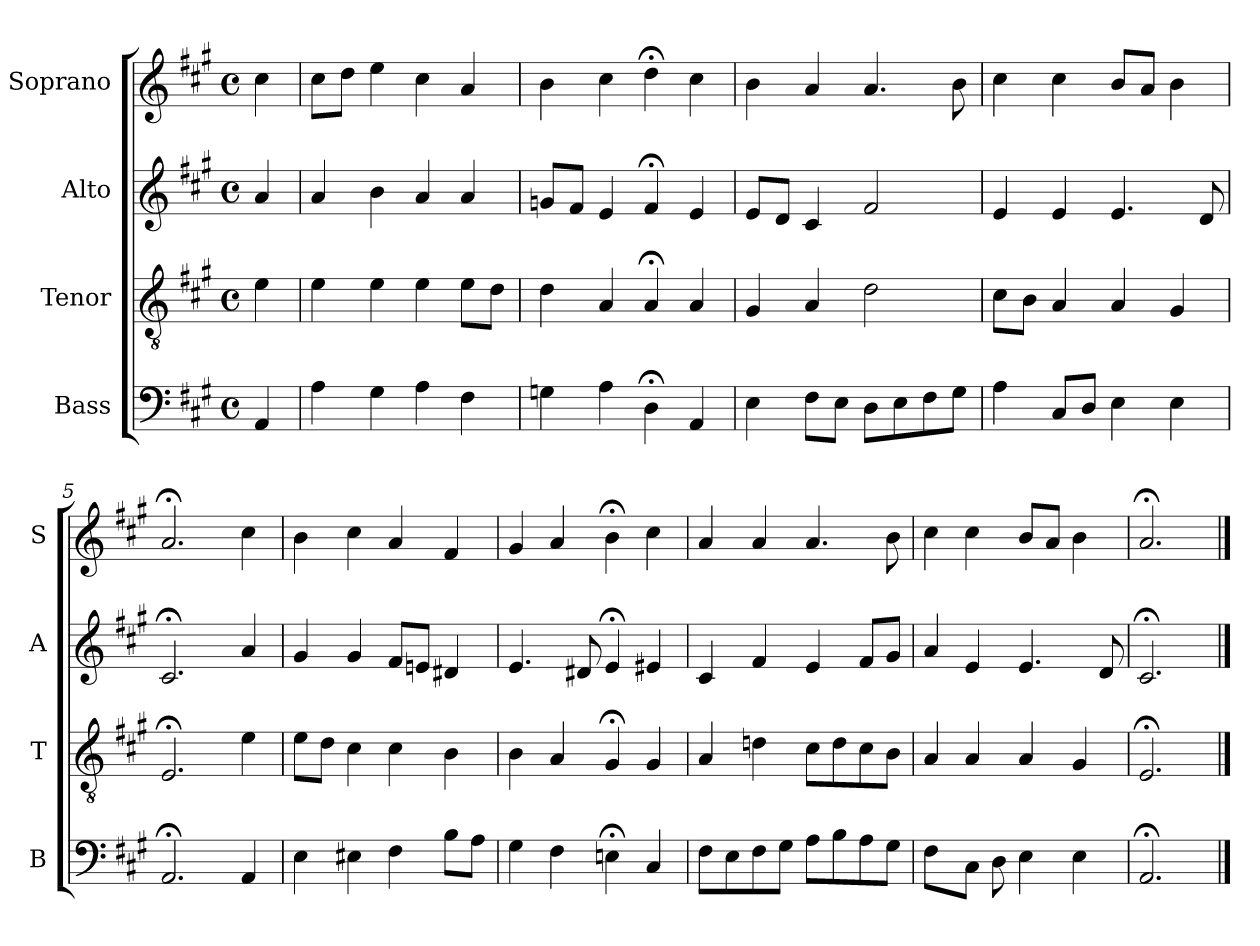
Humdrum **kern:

**kern	**kern	**kern	**kern
*part4	*part3	*part2	*part1
*staff4	*staff3	*staff2	*staff1
*I"Bass	*I"Tenor	*I"Alto	*I"Soprano
*I'B	*I'T	*I'A	*I'S
*clefF4	*clefGv2	*clefG2	*clefG2
*k[f#c#g#]	*k[f#c#g#]	*k[f#c#g#]	*k[f#c#g#]
*A:	*A:	*A:	*A:
*M4/4	*M4/4	*M4/4	*M4/4
*met(c)	*met(c)	*met(c)	*met(c)
*MM100	*MM100	*MM100	*MM100
=	=	=	=
4AA	4e	4a	4cc#
=1	=1	=1	=1
4A	4e	4a	8cc#L
.	.	.	8ddJ
4G#	4e	4b	4ee
4A	4e	4a	4cc#
4F#	8eL	4a	4a
.	8dJ	.	.
=2	=2	=2	=2
4Gn	4d	8gnL	4b
.	.	8f#J	.
4A	4A	4e	4cc#
4D;<	4A;<	4f#;<	4dd;<
4AA	4A	4e	4cc#
=3	=3	=3	=3
4E	4G#	8eL	4b
.	.	8dJ	.
8F#L	4A	4c#	4a
8EJ	.	.	.
8DL	2d	2f#	4.a
8E	.	.	.
8F#	.	.	.
8G#J	.	.	8b
=4	=4	=4	=4
4A	8c#L	4e	4cc#
.	8BJ	.	.
8C#L	4A	4e	4cc#
8DJ	.	.	.
4E	4A	4.e	8bL
.	.	.	8aJ
4E	4G#	.	4b
.	.	8d	.
=5	=5	=5	=5
2.AA;<	2.E;<	2.c#;<	2.a;<
4AA	4e	4a	4cc#
=6	=6	=6	=6
4E	8eL	4g#	4b
.	8dJ	.	.
4E#X	4c#	4g#	4cc#
4F#	4c#	8f#L	4a
.	.	8enJ	.
8BL	4B	4d#X	4f#
8AJ	.	.	.
=7	=7	=7	=7
4G#	4B	4.e	4g#
4F#	4A	.	4a
.	.	8d#X	.
4En;<	4G#;<	4e;<	4b;<
4C#	4G#	4e#X	4cc#
=8	=8	=8	=8
8F#L	4A	4c#	4a
8E	.	.	.
8F#	4dn	4f#	4a
8G#J	.	.	.
8AL	8c#L	4e	4.a
8B	8d	.	.
8A	8c#	8f#L	.
8G#J	8BJ	8g#J	8b
=9	=9	=9	=9
4F#	4A	4a	4cc#
8C#J	4A	4e	4cc#
8D	.	.	.
4E	4A	4.e	8bL
.	.	.	8aJ
4E	4G#	.	4b
.	.	8d	.
=10	=10	=10	=10
2.AA;<	2.E;<	2.c#;<	2.a;<
==	==	==	==
*-	*-	*-	*-
